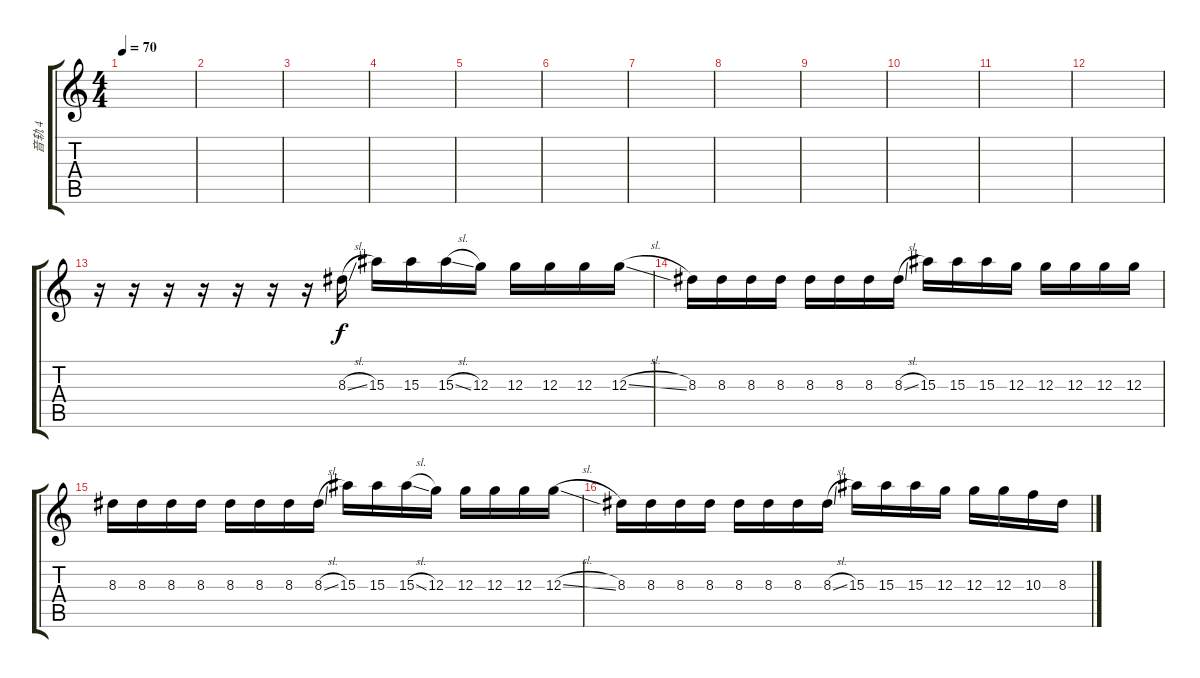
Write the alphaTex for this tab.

\track ("音轨 4" "音轨 4") {instrument electricguitarclean}
\staff {score tabs}
\tuning (E4 B3 G3 D3 A2 E2) {hide}
\ts (4 4)
\tempo 70
\clef g2
\ks c
|
|
|
|
|
|
|
|
|
|
|
|
r.16 r.16 r.16 r.16 r.16 r.16 r.16 8.3{sl}.16 15.3.16 15.3.16 15.3{sl}.16 12.3.16 12.3.16 12.3.16 12.3.16 12.3{sl}.16 |
8.3.16 8.3.16 8.3.16 8.3.16 8.3.16 8.3.16 8.3.16 8.3{sl}.16 15.3.16 15.3.16 15.3.16 12.3.16 12.3.16 12.3.16 12.3.16 12.3.16 |
8.3.16 8.3.16 8.3.16 8.3.16 8.3.16 8.3.16 8.3.16 8.3{sl}.16 15.3.16 15.3.16 15.3{sl}.16 12.3.16 12.3.16 12.3.16 12.3.16 12.3{sl}.16 |
8.3.16 8.3.16 8.3.16 8.3.16 8.3.16 8.3.16 8.3.16 8.3{sl}.16 15.3.16 15.3.16 15.3.16 12.3.16 12.3.16 12.3.16 10.3.16 8.3.16
